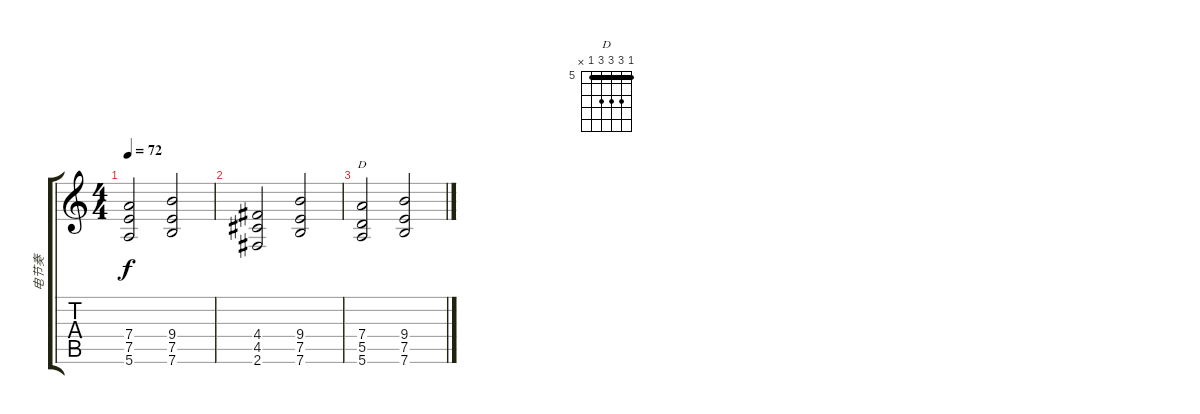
\track ("电节奏" "电节奏") {instrument overdrivenguitar}
\staff {score tabs}
\tuning (E4 B3 G3 D3 A2 E2) {hide}
\chord ("D" 5 7 7 7 5 x) {firstfret 5 barre 5}
\ts (4 4)
\tempo 72
\clef g2
\ks c
(7.4 7.5 5.6).2{dy f} (9.4 7.5 7.6).2 |
(4.4 4.5 2.6).2 (9.4 7.5 7.6).2 |
(7.4 5.5 5.6).2{ch "D"} (9.4 7.5 7.6).2
